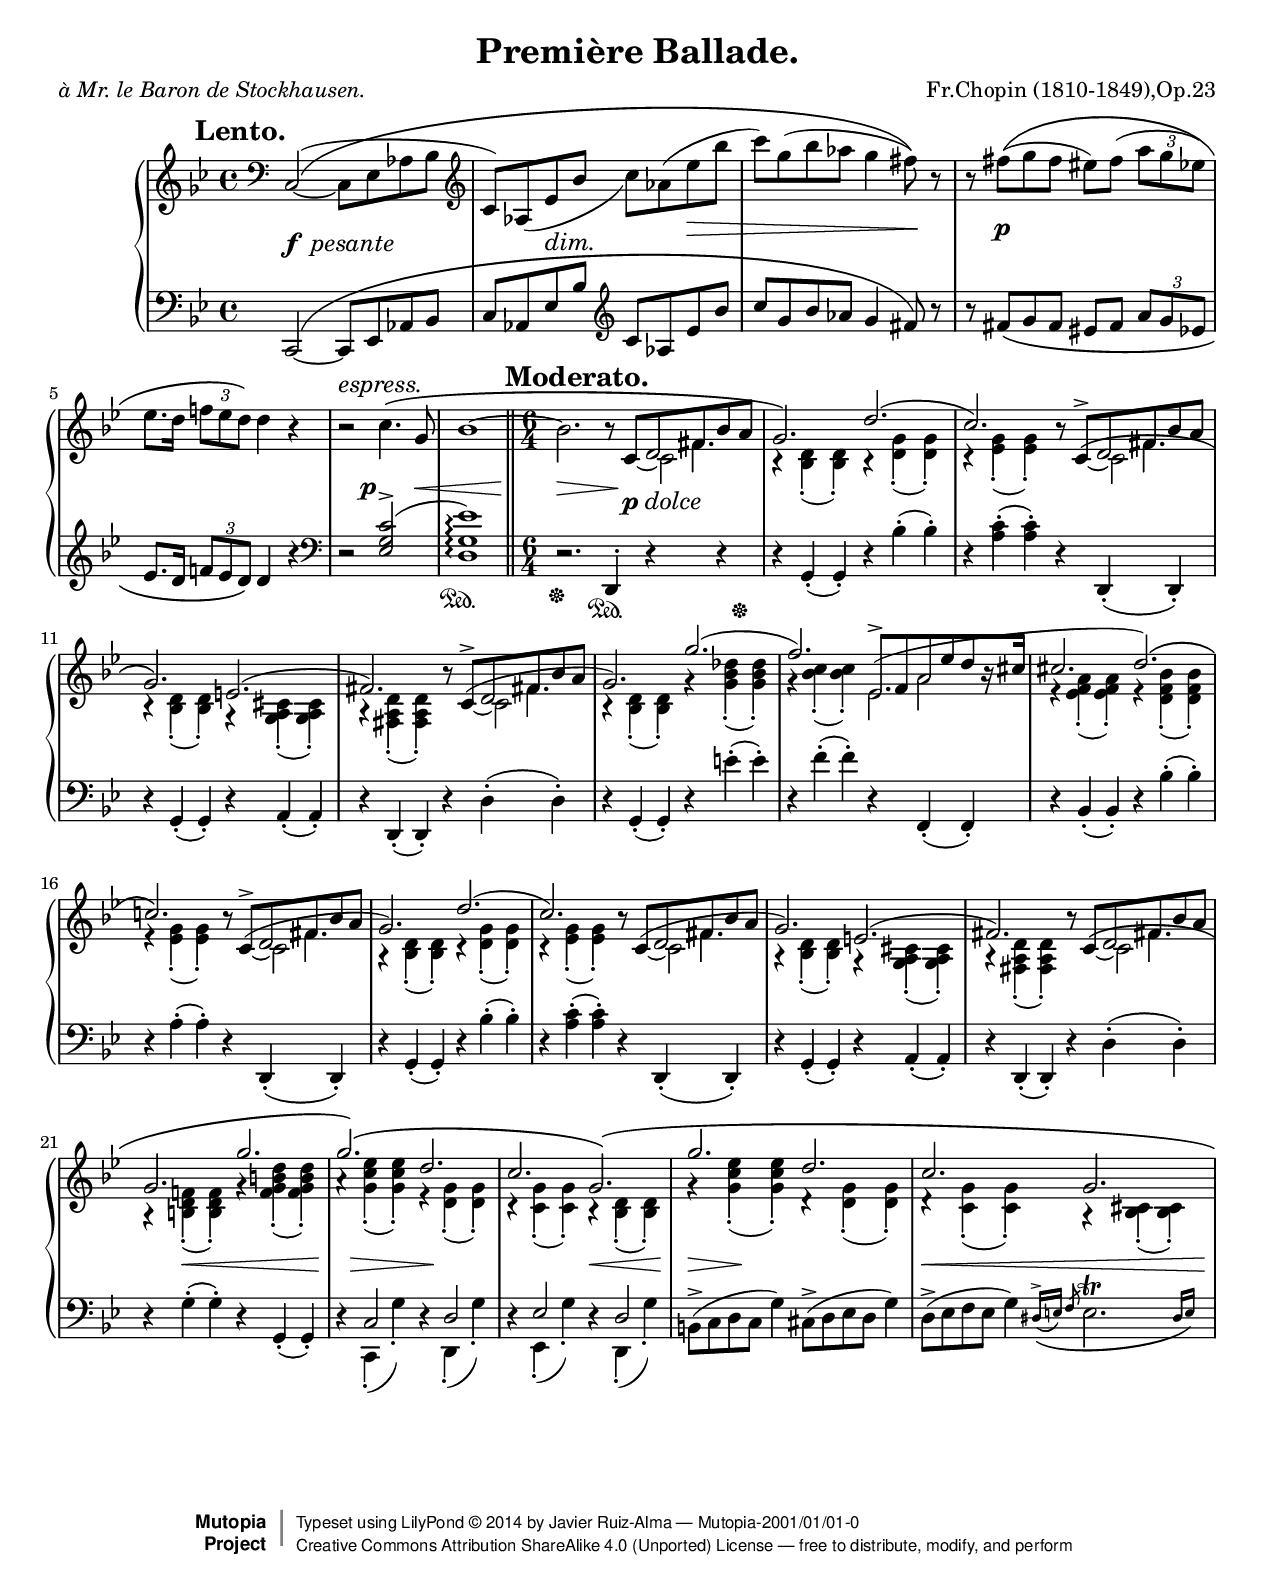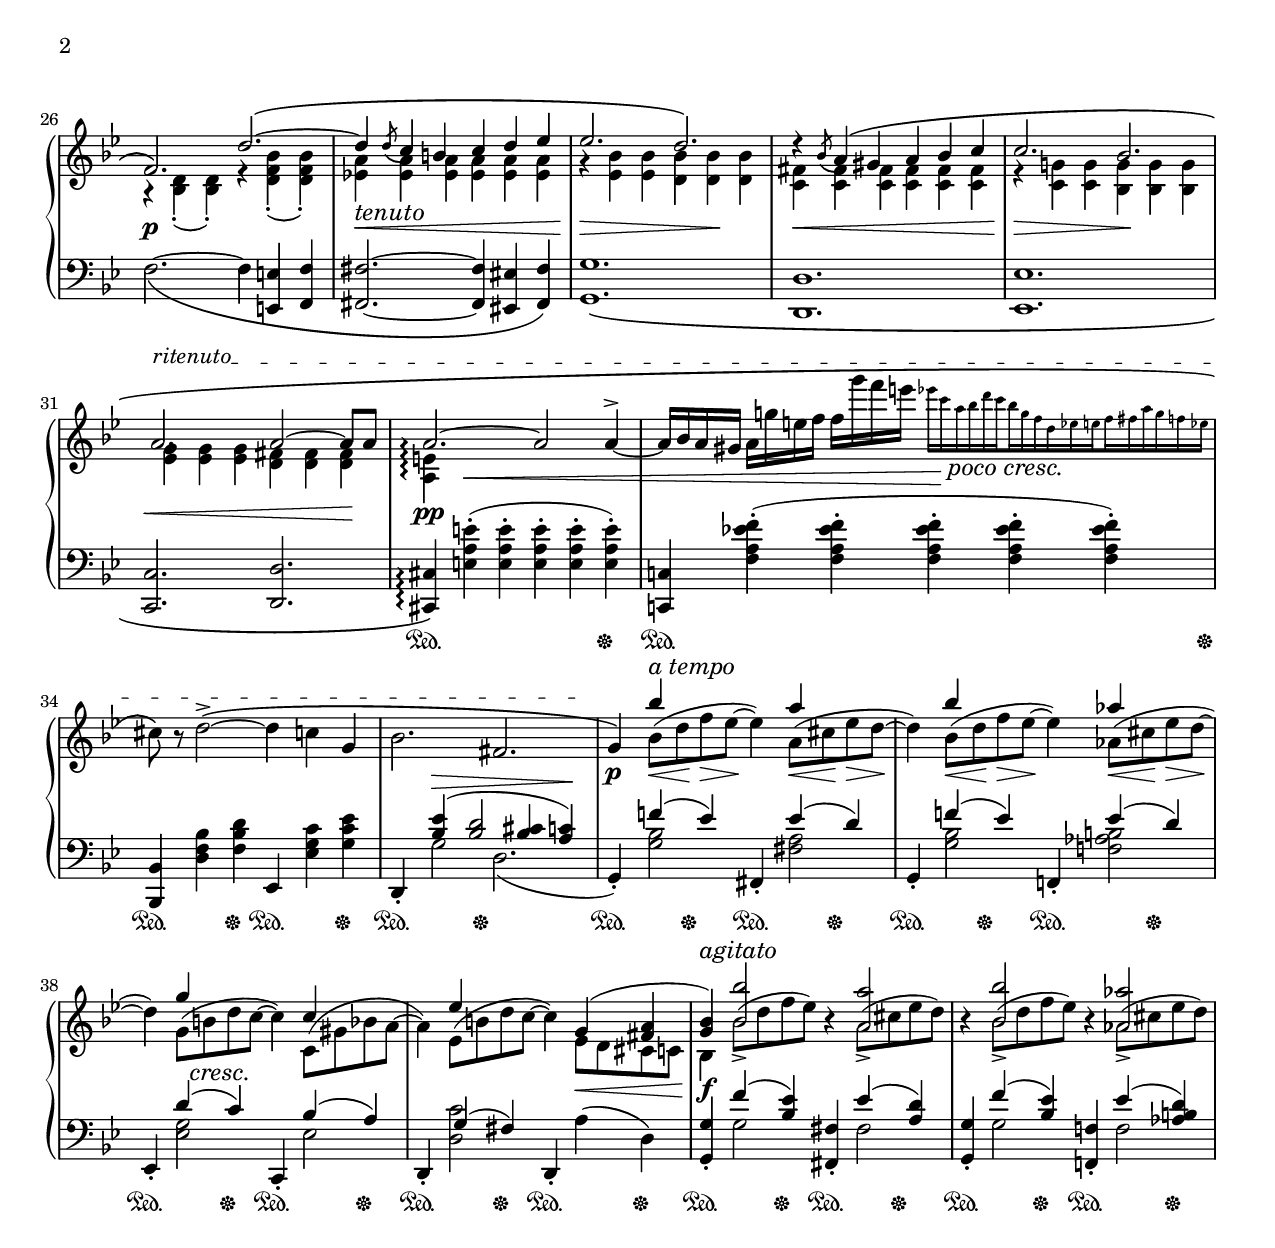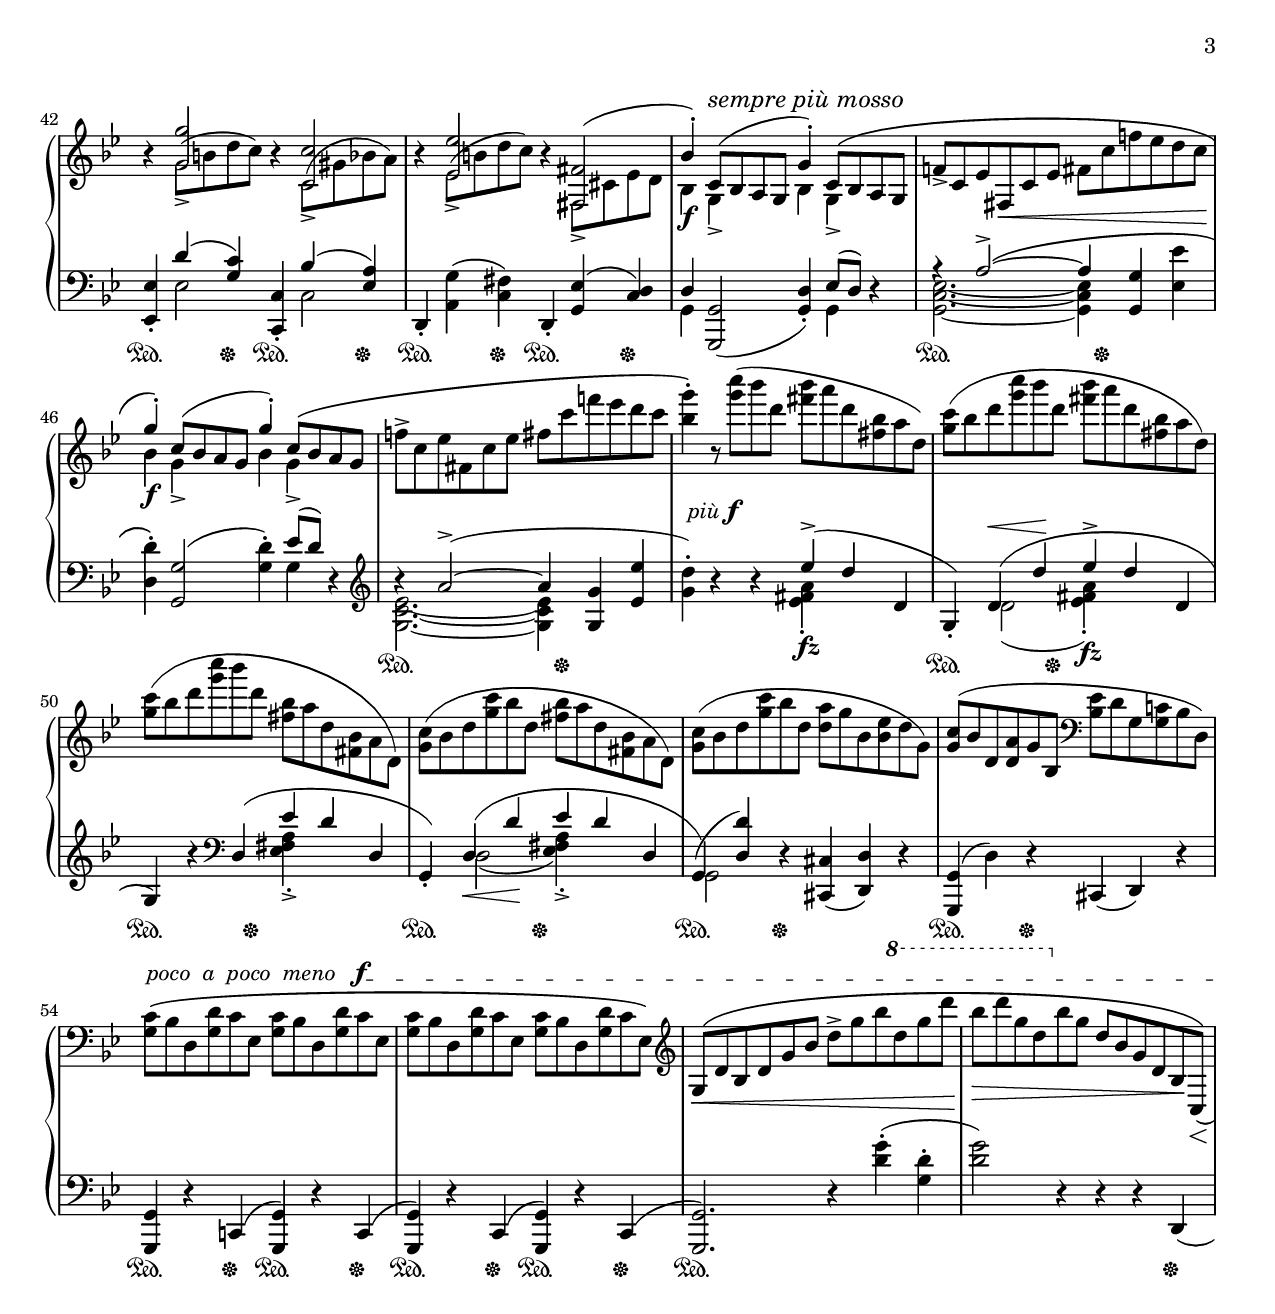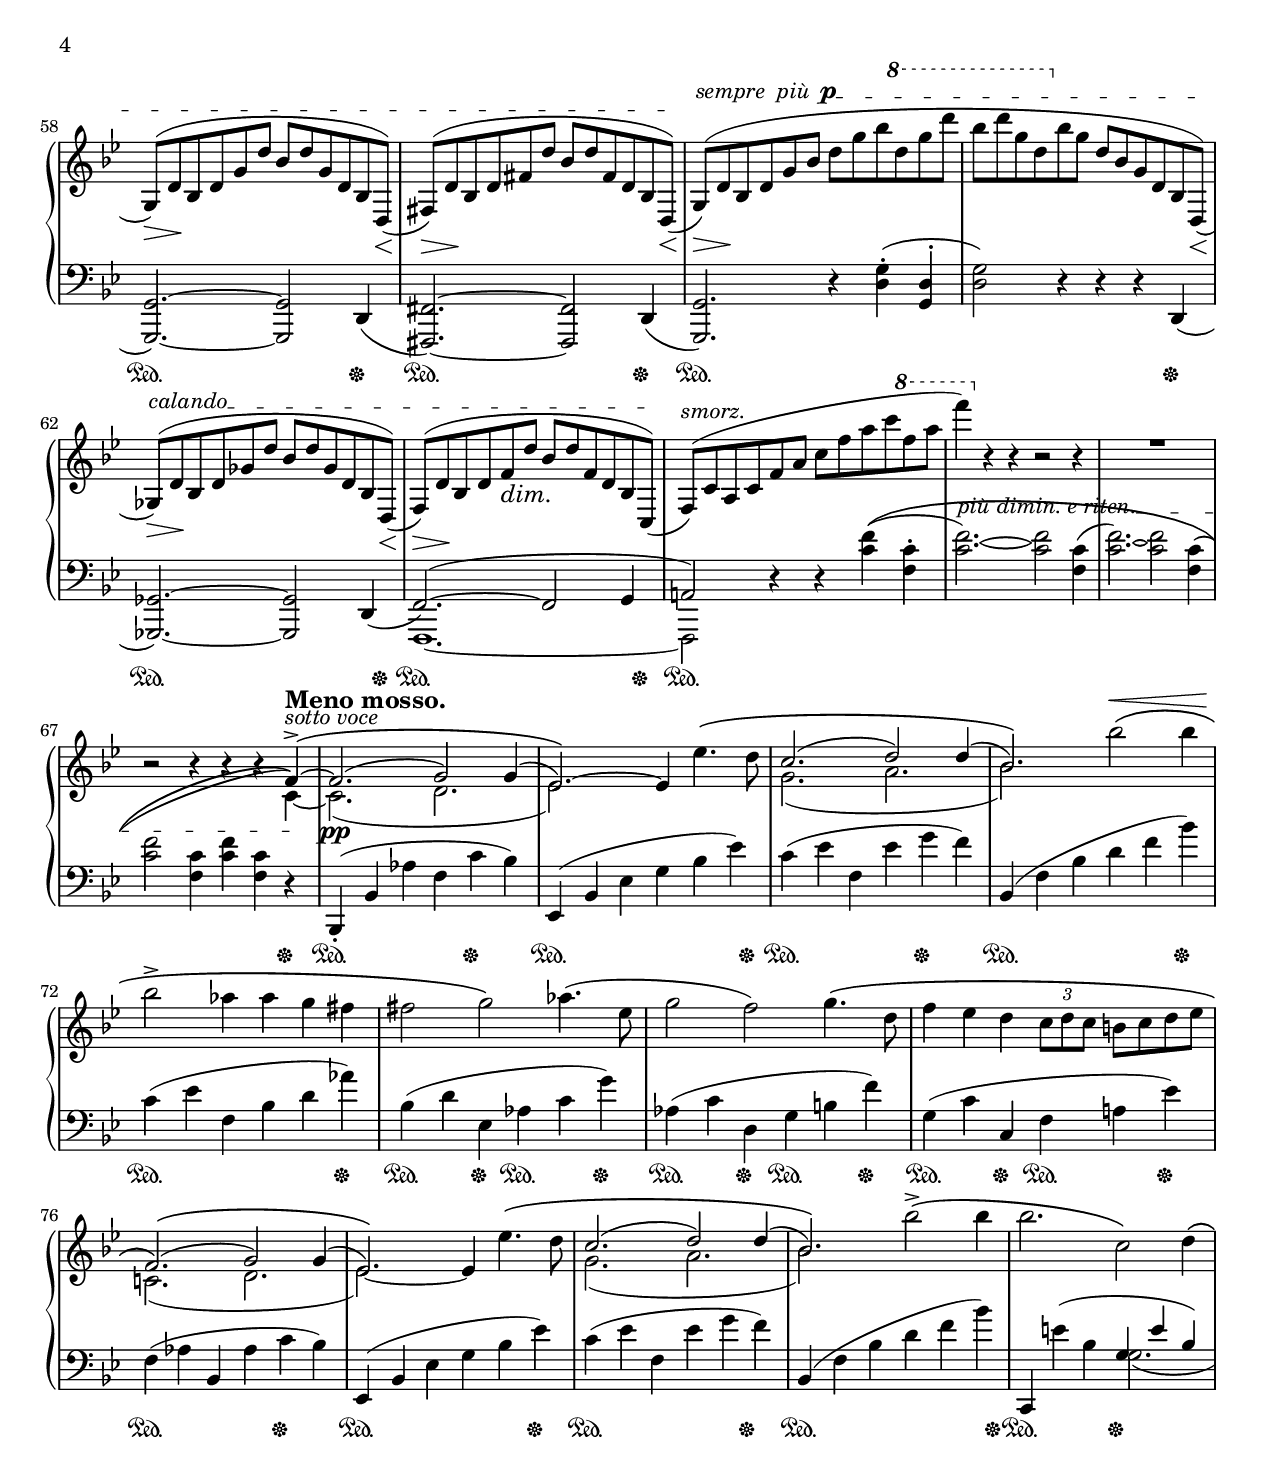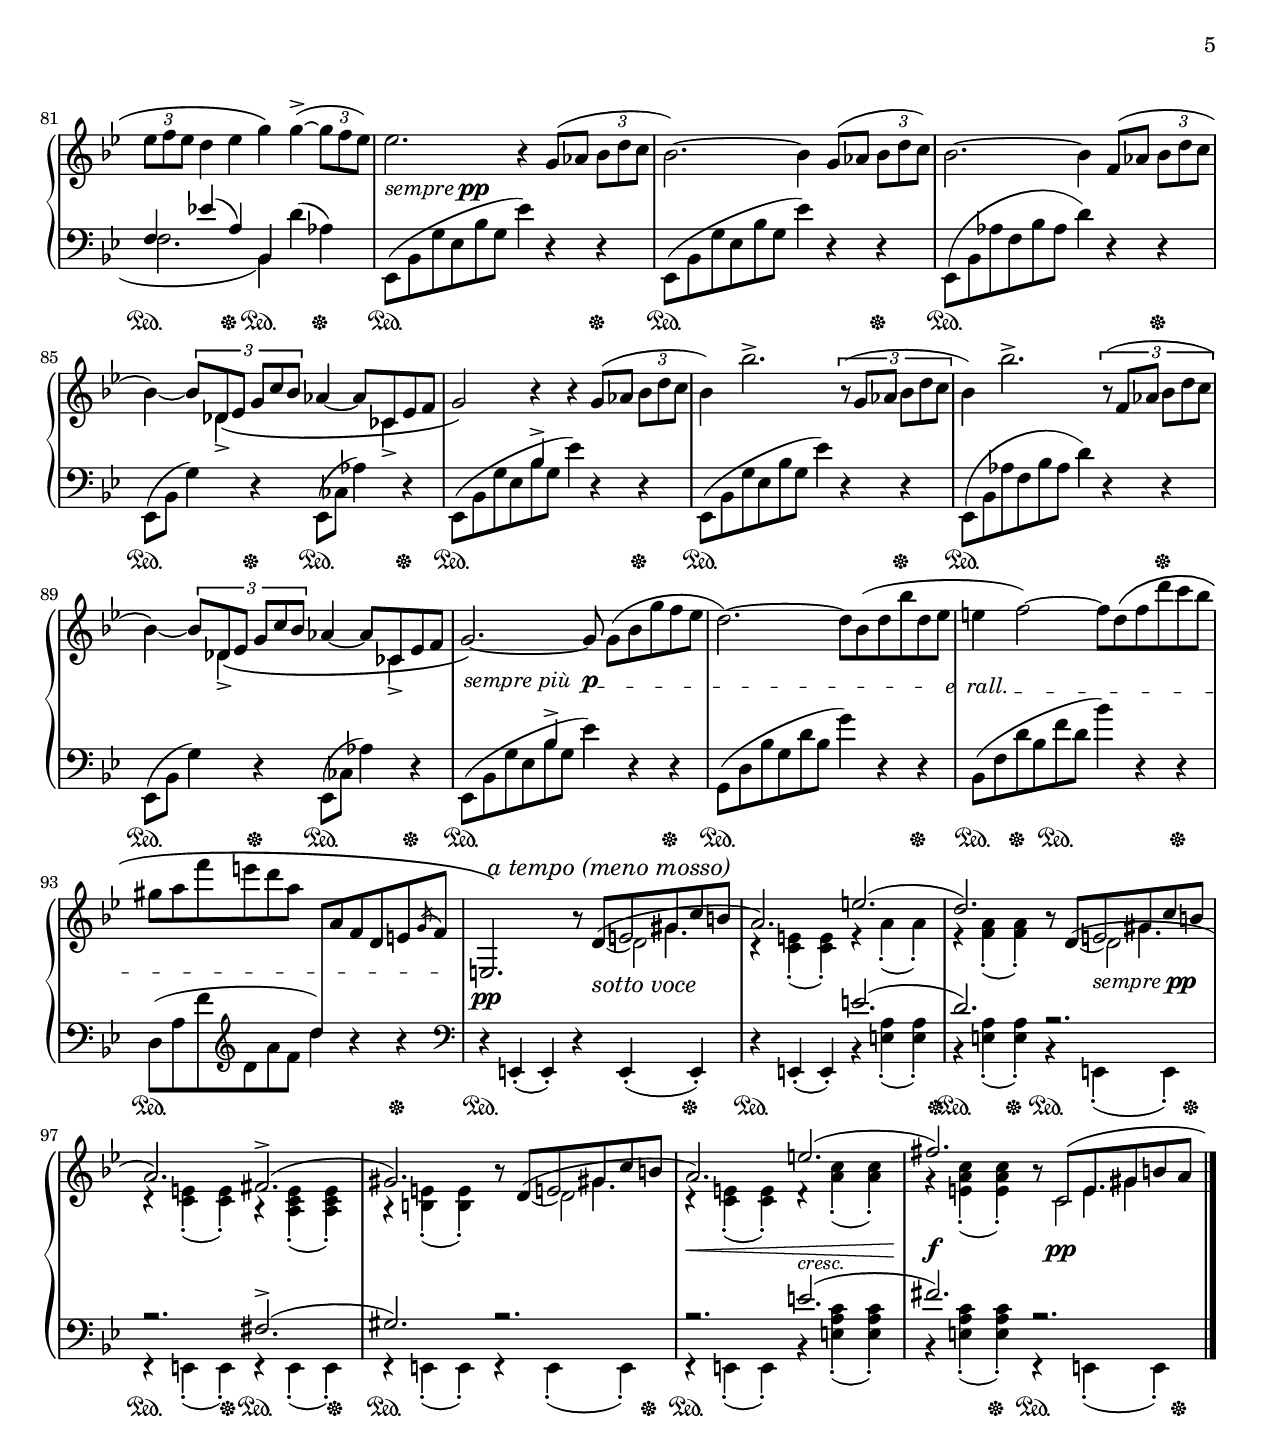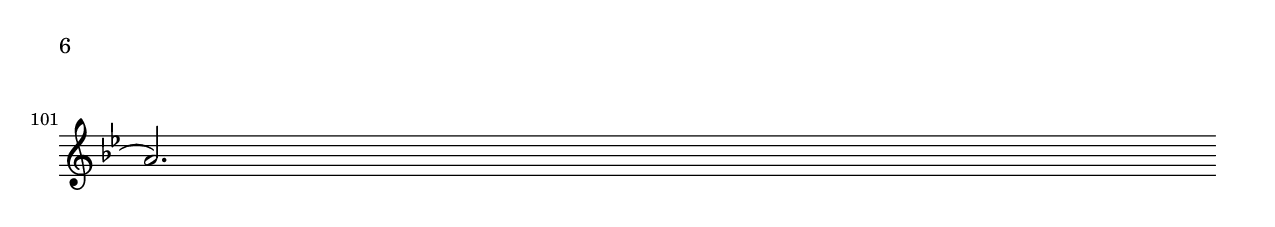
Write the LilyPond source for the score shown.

%%--------------------------------------------------------------------
% The Mutopia Project
% LilyPond template for keyboard solo piece
%%--------------------------------------------------------------------

\version "2.18.2"

#(set-default-paper-size "letter")
#(set-global-staff-size 19)

\paper {
    top-margin = 8\mm                              %-minimum top-margin: 8mm
    top-markup-spacing.basic-distance = #5         %-dist. from bottom of top margin to the first markup/title
    markup-system-spacing.basic-distance = #6      %-dist. from header/title to first system
    top-system-spacing.basic-distance = #12        %-dist. from top margin to system in pages with no titles
    last-bottom-spacing.basic-distance = #11       %-pads music from copyright block
    ragged-bottom = ##t
    ragged-last-bottom = ##t
}

\header {
    title = "Première Ballade."
    composer = \markup "Fr.Chopin (1810-1849),Op.23"
    poet = \markup \italic "à Mr. le Baron de Stockhausen."
    date = "1836"
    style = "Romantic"
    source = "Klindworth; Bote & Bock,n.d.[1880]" % "Mikuli; Schirmer, 1894"

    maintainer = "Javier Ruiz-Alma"
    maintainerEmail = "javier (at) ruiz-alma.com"
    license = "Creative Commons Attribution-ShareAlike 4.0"

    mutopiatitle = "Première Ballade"
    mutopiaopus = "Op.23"
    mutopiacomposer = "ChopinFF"
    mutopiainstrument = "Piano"

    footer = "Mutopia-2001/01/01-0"
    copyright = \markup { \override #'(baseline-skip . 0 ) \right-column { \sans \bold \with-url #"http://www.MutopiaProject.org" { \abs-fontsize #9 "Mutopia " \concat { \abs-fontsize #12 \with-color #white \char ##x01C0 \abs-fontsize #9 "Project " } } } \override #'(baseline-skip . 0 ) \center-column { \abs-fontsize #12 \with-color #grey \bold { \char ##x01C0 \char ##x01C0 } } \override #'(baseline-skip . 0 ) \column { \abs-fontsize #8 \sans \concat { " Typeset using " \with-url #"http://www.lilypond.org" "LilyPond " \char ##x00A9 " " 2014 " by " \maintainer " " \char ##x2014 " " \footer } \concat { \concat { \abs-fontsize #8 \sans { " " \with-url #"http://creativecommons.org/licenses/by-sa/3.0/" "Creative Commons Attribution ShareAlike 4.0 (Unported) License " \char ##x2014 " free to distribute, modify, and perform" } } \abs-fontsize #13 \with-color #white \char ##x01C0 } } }
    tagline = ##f
}

%--------Definitions
\version "2.18.2"

%--------Definitions for Chopin Ballade 1
staffUp = \change Staff = "upper"
staffDown = \change Staff = "lower"
mBreak = { \break }
mNoBreak = { \noBreak }



global = {
  \key g \minor
}


hideF = \tweak #'stencil ##f \f
hideP = \tweak #'stencil ##f \p
hideMF = \tweak #'stencil ##f \mf
hidePP = \tweak #'stencil ##f \pp

tempoLargo = \tempo 4 = 55
tempoMod = \tempo 4 = 75
tempoAgitato = \tempo 4 = 80
hideTempo = \set Score.tempoHideNote = ##t

lentoLegend = \markup \huge \right-align \bold \raise #1.5 "Lento."
moderatoLegend = \markup \center-align \huge \bold "     Moderato."
fPesante = \markup \concat { \dynamic "f" \italic \larger "  pesante" }
pDolce = \markup \concat { \dynamic "p" \italic \larger " dolce" }
dimTxt = \markup \italic \larger "dim."
espressTxt = \markup \italic \larger "espress."
tenutoTxt = \markup \italic \larger "tenuto"
pocoCresc = \markup \italic \larger "poco cresc."
aTempo = \markup \italic \larger "a tempo"
agitato = \markup \italic \larger "agitato"
crescTxt = \markup \italic \larger "cresc."
crescTiny = \markup \italic \small "cresc."
smorzTxt = \markup \italic "smorz."
sPiuMosso = \markup \italic \larger "sempre più mosso"
piuF = \markup \concat { \italic " più " \dynamic "f"}
menoMosso = \markup \override #'(baseline-skip . 1.7) \column { \larger \bold "Meno mosso." \italic "sotto voce"  }
semprePP = \markup { \italic "sempre" \dynamic "pp" }
aTempoMenoMosso = \markup { \center-align \italic \larger "a tempo (meno mosso)   " }
sottoVoce = \markup \italic \larger "sotto voce"

ritenSpanner = {
  \override TextSpanner #'(bound-details left text) = \markup { \italic "ritenuto" }
  \override TextSpanner #'(bound-details left-broken text) = ##f
  \once \override TextSpanner #'bound-details #'right #'padding = #4.0
  \once \override TextSpanner #'bound-details #'right-broken #'padding = #0.5
}
menoFSpanner = {
  \override TextSpanner #'(bound-details left text) = \markup { \italic "poco  a  poco  meno  " \dynamic "f" }
  \override TextSpanner #'(bound-details left-broken text) = ##f
}
piuPianoSpanner = {
  \override TextSpanner #'(bound-details left text) = \markup { \italic "sempre  più " \dynamic "p" }
  \override TextSpanner #'(bound-details left-broken text) = ##f
}
calandoSpanner = {
  \override TextSpanner #'(bound-details left text) = \markup { \italic "calando" }
  \override TextSpanner #'(bound-details left-broken text) = ##f
}
piuDimSpanner = {
  \override TextSpanner #'(bound-details left text) = \markup { \italic "più dimin. e riten." }
  \override TextSpanner #'(bound-details left-broken text) = ##f
}
semprePiuPSpanner = {
  \override TextSpanner #'(bound-details left text) = \markup { \italic "sempre più " \dynamic "p" }
  \override TextSpanner #'(bound-details left-broken text) = ##f
}
eRallSpanner = {
  \override TextSpanner #'(bound-details left text) = \markup { \italic " e  rall. " }
  \override TextSpanner #'(bound-details left-broken text) = ##f
}

setRestDirDown = \override Rest #'direction = #down
setRestDirUp = \override Rest #'direction = #up
doubleSlursOn = \set doubleSlurs = ##t
doubleSlursOff = \set doubleSlurs = ##f
connectArpeggio = \set Staff.connectArpeggios = ##t

cadenzaSizeOn = {
  \override NoteHead.font-size = #-4
  \override Accidental.font-size = #-4
  \override AccidentalCautionary.font-size = #-4
  \override Beam.beam-thickness = #0.28
  \once \override Beam.length-fraction = #0.65
}
cadenzaSizeOff = {
  \revert NoteHead.font-size
  \revert Accidental.font-size
  \revert AccidentalCautionary.font-size
  \revert Beam.beam-thickness
}

subdivideBeamOn = {
  \set subdivideBeams = ##t
  \set baseMoment = #(ly:make-moment 1/4)
}
subdivideBeamOff = \set subdivideBeams = ##f
restDownOne = \once \override MultiMeasureRest.staff-position = #2

alignBeamOne = \once \override Beam.positions = #'(-1.2 . -1.2)

moveNoteOne = \once \override NoteColumn #'force-hshift = #1.0
moveNoteTwo = \once \override NoteColumn #'force-hshift = #1.5
slashFlag = \once \override Flag.stroke-style = #"grace"

halfNotehead = {
  \once \override NoteHead.stencil = #ly:text-interface::print
  \once \override NoteHead.text = \markup \musicglyph #"noteheads.s2"
}

ignoreClashOnce = \once \override NoteColumn.ignore-collision = ##t

%---------Pavel's snippet from LSR to change clef at beginning of staff
% Append markup in the text property to the grob
#(define (append-markup grob old-stencil)
  (ly:stencil-combine-at-edge
    old-stencil X RIGHT (ly:text-interface::print grob)))

trebleToBass = {
  \clef bass
  % Fake staff clef appearance
  \once \override Staff.Clef.glyph-name = #"clefs.G"
  \once \override Staff.Clef.Y-offset = #-1
  % Append change clef to the time signature
  \once \override Staff.TimeSignature.text = \markup {
    \hspace #1.2
    \raise #1
    \musicglyph #"clefs.F_change"
  }
  \once \override Staff.TimeSignature.stencil = #(lambda (grob)
    (append-markup grob (ly:time-signature::print grob)))
}

%{
ten = \tenuto

hidePP = \tweak #'stencil ##f \pp


piuPP = \markup { \right-align \concat { \italic \bold "più " \dynamic pp } }
piuP = \markup { \left-align \concat { \italic \bold "più " \dynamic p } }

breatheFermata = {
  \once \override BreathingSign.text = \markup {
  \combine
  \musicglyph #"scripts.rcomma"
  \raise #1
  \musicglyph #"scripts.ufermata"
  }
  \breathe
}
shiftNoteRight = \override NoteColumn.force-hshift = #1.3
shiftNoteRightTwo = \override NoteColumn.force-hshift = #0.5
shiftNoteLeft = \override NoteColumn.force-hshift = #-1.0
shiftNoteNone = \revert NoteColumn.force-hshift
pushDynLeft = \once \override DynamicText.extra-offset = #'( -0.5 . 0 )
moveDynOne = \once \override DynamicText.extra-offset = #'( -2.0 . -2.8 )
moveDynTwo = \once \override Hairpin.extra-offset = #'( 1.6 . -1.5 )
moveDynTre = \once \override Hairpin.extra-offset = #'( 0 . -1 )
moveDynQtr = \once \override Hairpin.extra-offset = #'( 0 . 0.8 )
moveDynCin = \once \override DynamicText.extra-offset = #'( 0 . 0.8 )
moveDynSix = \once \override TextScript.extra-offset = #'( -0.5 . 3 )
moveDynSep = \once \override DynamicText.extra-offset = #'( -2.5 . 2.5 )
moveDynOct = \once \override DynamicText.extra-offset = #'( -3.2 . 3.5 )
moveDynNov = \once \override DynamicText.extra-offset = #'( 0.6 . 1.4 )
moveDynTen = \once \override DynamicText.extra-offset = #'( 0 . -2.4 )
moveDynEle = \once \override DynamicText.extra-offset = #'( -1.5 . -2.5 )
moveDynTwe = \once \override Hairpin.rotation = #'(9 0.5 0)
moveDynThi = \once \override TextScript.extra-offset = #'( -0.7 . -4 )
moveDynFou = \once \override DynamicText.extra-offset = #'( -2.5 . -3.8 )
moveDynFif = \once \override DynamicText.extra-offset = #'( -4.8 . -4.7 )
moveDynSixt = \once \override Hairpin.extra-offset = #'( -3 . 0 )
moveDynSevt = \once \override Hairpin.extra-offset = #'( 0 . -0.6 )
moveDynEigt = \once \override DynamicText.extra-offset = #'( 0 . -0.6 )
openHairpin = \once \override Hairpin.height = #1
lengthenHairpin = \once \override Hairpin.minimum-length = #8
brokenHairpin = {
  \override Hairpin.to-barline = ##f
  \override Hairpin.after-line-breaking = ##t
}
spacerOne = { \hideNotes \shiftOff a,,8 \unHideNotes }
timeSigParenth = \once \override Staff.TimeSignature.stencil = #(lambda (grob) (parenthesize-stencil 
      (ly:time-signature::print grob) 0.1 0.4 0.4 0.1 ))
timeSigShowBeg = {
  \once \override Staff.TimeSignature #'break-visibility = #begin-of-line-visible
  \set Staff.explicitKeySignatureVisibility = #begin-of-line-visible 
}

shapeSlurOne = \shape #'((0 . 0) (0 . 0) (0 . 0) (-0.5 . 0)) Slur
shapeSlurTwo = \shape #'((-1.0 . 1.3) (0 . 1.0) (0 . 0.1) (-0.9 . 0.2)) Slur
shapeSlurTre = \shape #'((1.0 . -0.8) (2 . -6.0) (-1 . 0.8) (0 . 1.2)) PhrasingSlur
shapeSlurQtr = \shape #'((0.6 . 2) (2 . -1.5) (0 . 0) (0 . 0)) Slur
shapeSlurCin = \shape #'((-0.5 . 0) (3 . 2) (-2 . 2) (-0.5 . -1.6)) PhrasingSlur
shapeSlurSix = \shape #'(
               ((0.4 . -1.6) (3 . 0.4) (0 . 0) (0 . 0))
               ((0 . -0.4) (0 . -0.2) (0 . -0.4) (-0.5 . -1.2))
               ) PhrasingSlur
shapeSlurSep = \shape #'((0.5 . 2) (1 . 0.5) (0 . 0) (0 . 0)) Slur
shapeSlurOct = \shape #'((0 . 0) (1 . -0.8) (-1 . -1) (-0.5 . -1)) Slur
shapeSlurNov = \shape #'((0.4 . 2) (1 . 2.2) (0 . 2.2) (-0.7 . 2.7)) Slur
shapeSlurEle = \shape #'((0.5 . 1) (0 . 0.3) (0 . 0.3) (-0.5 . 1)) Slur
shapeSlurTwe = \shape #'((0 . 0) (0 . 0) (0 . 0) (2 . 0)) Slur
shapeSlurThi = \shape #'((0 . 0) (0 . 0) (-0.5 . 0.6) (0 . -0.8)) PhrasingSlur
shapeSlurFou = \shape #'((0.5 . -1.8) (1 . -0.5) (-1 . -0.4) (-0.5 . -1.8)) PhrasingSlur
shapeSlurFif = \shape #'(
               ((0.7 . -0.9) (3 . 1.2) (-1 . 1.2) (-0.5 . 0))
               ((0 . 0) (2 . 1.3) (-1 . 1.3) (-0.5 . 0.5))
               ) PhrasingSlur
shapeSlurSixt = \shape #'((0.8 . -1.8) (4 . 2) (-7 . 2) (-0.5 . -2.5)) PhrasingSlur
shapeSlurSevt = \shape #'((0 . -0.5) (2 . 2) (-3 . 0.5) (-0.5 . 0)) PhrasingSlur
shapeSlurEigt = \shape #'((0.5 . 2.8) (0 . 2) (0 . 1.3) (0 . 1)) Slur
shapeSlurNint = \shape #'((1.0 . 2.1) (1 . 1.3) (-1 . 0.3) (-1.5 . 0.8)) PhrasingSlur
shapeSlurTwen = \shape #'((1.0 . 1.1) (1.5 . 0.4) (-1 . 0.0) (-0.5 . 0.3)) PhrasingSlur
shapeSlurTwUn = \shape #'((0 . 0.4) (0 . 0.3) (0 . 0) (-0.5 . 0)) Slur

alignBeamOne = \once \override Beam.damping = #4
alignBeamTwo = \once \override Beam.positions = #'(0.3 . 0.7)
alignBeamTre = \once \override Beam.positions = #'(1.0 . 2.0)
alignBeamQtr = \once \override Beam.positions = #'(-5.5 . -6.6)
alignBeamCin = \override Beam.positions = #'(2.2 . 2.6)
alignBeamSix = \once \override Beam.positions = #'(5.7 . 8)
alignBeamRev = \revert Beam.positions

moveNoteOne = \once \override NoteColumn #'force-hshift = #-1.9
moveNoteTwo = \once \override NoteColumn #'force-hshift = #1
moveNoteTre = \once \override NoteColumn #'force-hshift = #-0.7

moveScriptOne = \once \override TextScript.extra-offset = #'( -2.5 . -2.8 )

preBrokenBeam = {
  \override Beam.layer = #0
  \override Stem.layer = #3
  \override Accidental.layer = #3
  \override NoteHead.layer = #15
  \override StaffSymbol.layer = #3
  \override TextScript.layer = #1
}
preBrokenBeamOne = { 
  \once \override TextScript.staff-padding = #0
  \once \override TextScript.vertical-skylines = #'()
  \once \override TextScript.extra-offset = #'( -1 . 3.3 )
}
preBrokenBeamTwo = { 
  \once \override TextScript.staff-padding = #0
  \once \override TextScript.vertical-skylines = #'()
  \once \override TextScript.extra-offset = #'( -1 . 4.2 )
}
preBrokenBeamTre = { 
  \once \override TextScript.staff-padding = #0
  \once \override TextScript.vertical-skylines = #'()
  \once \override TextScript.extra-offset = #'( -0.9 . 4.8 )
}
postBrokenBeam = {
  \revert Beam.layer
  \revert Stem.layer
  \revert NoteHead.layer
  \revert StaffSymbol.layer
  \revert TextScript.layer
}
breakBeamOne = \markup {
                   \with-dimensions #'(2 . 7) #'(0 . 0)
                   \with-color #white
                   \filled-box #'(5.0 . 9.0) #'(1.0 . 1.8) #0
}
breakBeamTwo = \markup {
                   \with-dimensions #'(2 . 7) #'(0 . 0)
                   \with-color #white
                   \filled-box #'(5.2 . 8.4) #'(1.0 . 1.8) #0
}
breakBeamTre = \markup {
                   \with-dimensions #'(2 . 7) #'(0 . 0)
                   \with-color #white
                   \filled-box #'(5.2 . 8.4) #'(1.05 . 1.9) #0
}
breakBeamQtr = \markup {
                   \with-dimensions #'(2 . 7) #'(0 . 0)
                   \with-color #white
                   \filled-box #'(5.3 . 8.6) #'(0.5 . 1.2) #0
}
breakBeamCin = \markup {
                   \with-dimensions #'(2 . 7) #'(0 . 0)
                   \with-color #white
                   \filled-box #'(5.0 . 8.3) #'(0.5 . 1.2) #0
}
breakBeamSix = \markup {
                   \with-dimensions #'(2 . 7) #'(0 . 0)
                   \with-color #white
                   \filled-box #'(5.2 . 8.2) #'(0.5 . 1.2) #0
}
breakBeamSep = \markup {
                   \with-dimensions #'(2 . 7) #'(0 . 0)
                   \with-color #white
                   \filled-box #'(5.2 . 8.5) #'(0.5 . 1.2) #0
}
legendOne = \markup { \center-align \smaller "doux et soutenu" }
legendTwo = \markup { \center-align \italic \smaller "doux mais en dehors" }


%}


%------------Music

cadenzaOne = { 
  \stemDown \cadenzaSizeOn \alignBeamOne \subdivideBeamOn
  \scaleDurations 2/3 {
    ees16[ c a bes d c bes g f d ees e f fis a g f! ees]
  } \cadenzaSizeOff \subdivideBeamOff
}

upperOne =  \relative c {
  \setRestDirUp
  \time 4/4 \tempoLargo \hideTempo
  \trebleToBass
  \stemNeutral
  c2-\hideF(\(_~^\lentoLegend c8 ees aes bes              | % 1
  \clef treble
  c8) aes_( ees' bes'  c) aes( ees' bes'                  | % 2
  c8) g( bes aes  g4 fis8)\) b,8\rest                     | % 3
  b8\rest fis'(^\(-\hideP g fis  eis) fis( \times 2/3 { a g ees) } | % 4
  ees8. d16 \times 2/3 { f!8 ees d\) } d4 b\rest          | % 5
  \stemNeutral b2\rest^\espressTxt c4.\( g8               | % 6
  bes1~                                                   | % 7
   \time 6/4 \tempoMod
  bes2.^\moderatoLegend b8\rest \stemDown \hideNotes c,8_~
     \unHideNotes \shiftOnn \moveNoteOne c2-\hideMF       | % 8
  \stemUp g'2.\) d'(                                      | % 9
  c2.) b8\rest \stemDown \hideNotes c,8\(_~ \unHideNotes 
     \moveNoteOne c2                                      | %10
  \stemUp g'2.\) e(                                       | %11
  fis2.) b8\rest \stemDown \hideNotes c,8_~^( \unHideNotes 
     \moveNoteOne c2                                      | %12
  \stemUp g'2.) g'(                                       | %13
  f2.) \stemDown ees,(                                    | %14
  \stemUp cis'2. d)\(                                     | %15
  c!2.\) b8\rest \stemDown \hideNotes c,8_~^( \unHideNotes
     \moveNoteOne c2                                      | %16
  \stemUp g'2.) d'(                                       | %17
  c2.) b8\rest \stemDown \hideNotes c,8_~^( \unHideNotes
     \moveNoteOne c2                                      | %18
  \stemUp g'2.) e(                                        | %19
  fis2.) b8\rest \stemDown \hideNotes c,8_~^\( \unHideNotes
     \moveNoteOne c2                                      | %20
  \stemUp g'2. g'                                         | %21
  g2.\)\( d                                               | %22
  c2. g\)\(                                               | %23
  g'2. d                                                  | %24
  c2. g                                                   | %25
  f2.\) d'~\(                                             | %26
  d4 \slurDown \acciaccatura  { d8 } c4 \slurNeutral b c d ees                   | %27
  ees2. d\)                                               | %28
  d4\rest \acciaccatura { bes8 } a4\( gis a bes c         | %29
  c2. bes                                                 | %30
  %--------------------------------------------ISSUE HERE: OBSCURED DOT!
  \ritenSpanner a2.\startTextSpan a2~ a8 a                                   | %31
  a2.\arpeggio ~ a2 a4->_~                                | %32
  a16 bes a gis \stemDown a g'! e f  f g'f e \cadenzaOne  | %33
   \mBreak \stemNeutral
  cis8\) b8\rest d2->\(~ d4 c g                           | %34
  bes2. fis                                               | %35
  g4\)\stopTextSpan \stemUp bes'4^\aTempo s2 a4 s         | %36
  s4 bes4 s2 aes4 s                                       | %37
  s4 g s2 c,4 s                                           | %38
  s4 ees s2 g,4^( <a fis>                                 | %39
  <bes g>4)^\agitato <bes bes'>2 s4 <a a'>2               | %40
  s4 <bes bes'>2 s4 <aes aes'>2                           | %41
  s4 <g'g,>2 s4 <c,c,>2  \slurUp                          | %42
  s4 <ees ees,>2 s4 <fis,fis,>2 (                         | %43
  bes4-.) c,8(^\sPiuMosso bes a g  g'4-.) c,8\( bes a g   | %44
  f'!8_> c ees fis,\< c' ees fis_[ c' f! ees d c]         | %45
  g'4-.\)-\hideF c,8( bes a g  g'4-.) c,8\( bes a g       | %46
  \stemDown
  f'!8-> c ees fis, c' ees  fis c' f! ees d c             | %47
  <bes-\hideMF g'>4-.\) b,8\rest <g''c>( bes d, <fis bes> a d, <bes fis> a d,) | %48
  <g c>8( bes d <g c> bes d,<fis bes> a d,<bes fis> a d,) | %49
  <g c>8( bes d <g c> bes d,<fis, bes> a d,<bes fis>a d,) | %50
  <c'g>8( bes d <g c> bes d, <fis bes> a d,<bes fis> a d,)| %51
  <c'g>8( bes d <g c> bes d, <a'd,>g bes,<ees bes> d g,)  | %52
  \stemNeutral
  <c g>8( bes d, <a'd,> g bes, \clef bass <bes ees>d g, <g c!> bes d,)| %53
  \menoFSpanner
  <c'g>8\startTextSpan\( bes d, <d'g,> c ees, <c'g> bes d, <d'g,> c ees,| %54
  <c'g> bes d, <d'g,> c ees, <c'g> bes d, <d'g,> c ees,\) | %55
  \clef treble
  g8\(\< d'bes d g bes  d-> g bes \ottava #1 d g d'\!     | %56
  bes\> d g, d \ottava #0 bes g d bes g d bes\! c,\)_(\<  | %57
  g'8)\!\>( d'\! bes d g d'bes d g, d bes d,)_(\<         | %58
  fis8)\!\>( d'\! bes d fis d' bes d fis, d bes d,)_(\<\stopTextSpan | %59
  \piuPianoSpanner
  g8)\!(\>\startTextSpan d'\! bes d g bes d g bes \ottava #1 d g d' | %60
  bes8 d g, d \ottava #0 bes g d bes g d bes d,)_(\<\stopTextSpan | %61
  \calandoSpanner
  ges8)\!\>(\startTextSpan d'\!bes d ges d'bes d ges,d bes d,\<)_( | %62
  f8)\!\>( d'\! bes d f_\dimTxt d'bes d f,d bes c,)_(\stopTextSpan | %63
  f8)(^\smorzTxt c'a c f a c f a c \ottava #1 f a         | %64 
  f'4) \ottava #0 b,,,\rest b\rest b2\rest b4\rest        | %65
  \restDownOne R1*6/4                                     | %66
  b2\rest b4\rest b\rest b\rest f->-\menoMosso~\(         | %67
  f2.( g2) g4(                                            | %68
  ees2.)\)~ ees4 ees'4.\( d8                              | %69
  \stemUp c2.( d2) d4(                                    | %70
  bes2.)\) \stemNeutral bes'2\(^\< bes4                   | %71
  bes2->\! aes4 aes g fis                                 | %72
  fis2 g\) aes4.( ees8                                    | %73
  g2 f) g4.\( d8                                          | %74
  f4 ees d \times 2/3 { c8[ d c] } b c d ees              | %75
  f,2.\)(\( g2) g4(                                       | %76
  ees2.)\)_~ ees4 ees'4.\( d8                             | %77
  \stemUp c2.( d2) d4(                                    | %78
  bes2.)\) \stemNeutral bes'2->\( bes4                    | %79
  %-----------------------------------correction to source bar40: bes2->bes2.
  bes2. c,2\) d4\(                                        | %80
  \times 2/3 { ees8 f ees } d4 ees g\) g->(~ \times 2/3 { g8 f ees) } | %81
  ees2. b4\rest g8[( aes] \times 2/3 { bes d c}           | %82
  bes2.)~ bes4 g8([ aes] \times 2/3 { bes d c) }          | %83
  bes2.~ bes4 f8([ aes] \times 2/3 { bes d c }            | %84
  bes4)_~ \times 2/3 { bes8[ des,_\( ees] g[ c bes]} aes4_~ aes8 ces,ees f | %85
  g2\) b4\rest b\rest g8([ aes] \times 2/3 { bes d c }    | %86
  bes4) bes'2.-> \times 2/3 { b,8\rest( g[ aes] bes d c } | %87
  bes4) bes'2.-> \times 2/3 { b,8\rest( f[ aes] bes d c } | %88
  bes4)_~ \times 2/3 { bes8[ des,_\( ees] g[ c bes]} aes4_~ aes8 ces,ees f | %89
  g2.\)_~ g8\noBeam g( bes g'f ees                        | %90
  d2.)~ d8 bes( d bes' d,ees                              | %91
  e4 f2)~ f8 d\( f d'c bes                                | %92
  gis8 a f'e d a \staffDown d,^[ \staffUp a f d e \acciaccatura { g } f] | %93
  e,2.\)\pp b''8\rest \stemDown
     \hideNotes d,8_~^( \unHideNotes \moveNoteOne d2      | %94
  \stemUp a'2.) e'2.(                                     | %95
  d2.) s8 \stemDown
     \hideNotes d,8_~^( \unHideNotes \moveNoteOne d2      | %96
  \stemUp a'2.) fis->(                                    | %97
  gis2.) b8\rest \stemDown
     \hideNotes d,8_~^( \unHideNotes \moveNoteOne d2      | %98
  \stemUp a'2.) e'(                                       | %99
  fis2.) \stemDown s8 c,2 s8                              | %100
  \bar "|."
}

upperTwo =  \relative c' {
  \time 4/4
  \repeat unfold 7 { s1 | }                                     % 1-7
  \time 6/4
  \mergeDifferentlyHeadedOn
  s2. s8 \stemUp c8-\hideP d fis bes a \stemDown              | % 8
  b,4\rest <d bes>-.( <d bes>-.) b\rest <g'd>-.( <g d>-.)     | % 9
  c,4\rest <g' ees>-.( <g ees>-.) s8 \stemUp c,8^> d fis bes a \stemDown   | %10
  b,4\rest <d bes>-.( <d bes>-.) g,\rest <cis a g>-.( <cis a g>-.)  | %11
  a4\rest <d a fis>-.( <d a fis>-.) s8 \stemUp c^> d fis bes a \stemDown | %12
%------------ Schirmer, Breitkopf & Härtel, and Cortot: Bar13 5th and 6th beat:<des bes g>
  b,4\rest <d bes>-.( <d bes>-.) g\rest <des'bes g>-.( <des bes g>-.)  | %13
  g,4\rest <bes c>-.( <bes c>-.) \stemUp ees,8^>[ f a ees' d b16\rest cis]  | %14
  e,4\rest \stemDown <a f ees>-.( <a f ees>-.) e\rest <bes' f d>-.( <bes f d>-.)   | %15
  e,4\rest <g ees>-.( <g ees>-.) s8 c,^[^> d fis bes a]       | %16
  a,4\rest <d bes>-.( <d bes>-.) c\rest <g'd>-.(<g d>-.)      | %17
  c,4\rest <g'ees>-.(<g ees>-.) s8 c,^[ d fis bes a]          | %18
  a,4\rest <d bes>-.(<d bes>-.) g,\rest <cis a g>-.(<cis a g>-.)  | %19
  a4\rest <d a fis>-.( <d a fis>-.) s8 c^[ d fis bes a]       | %20
  a,4\rest <f'!d b>4-.( <f d b>-.) g\rest <d'b g f>-.( <d b g f>-.)  | %21
  a4\rest <ees'c g>-.( <ees c g>-.) e,\rest <g d>-.( <g d>-.) | %22
  c,4\rest <g'c,>-.( <g c,>-.) b,\rest <d bes>-.( <d bes>-.)  | %23
  g4\rest <ees'c g>-.( <ees c g>-.) d,\rest <g d>-.( <g d>-.) | %24
  d4\rest <g c,>-.( <g c,>-.) a,\rest <cis bes>-.( <cis bes>-.)  | %25
  a4\rest <d bes>-.( <d bes>-.) e\rest <bes'f d>-.( <bes f d>-.) | %26
  <a ees!>4_\tenutoTxt <a ees> <a ees> <a ees> <a ees> <a ees>| %27
  g\rest <bes ees,> <bes ees,> <bes d,> <bes d,> <bes d,>     | %28
  <fis c> <fis c> <fis c> <fis c> <fis c> <fis c>             | %29
  e\rest <g!c,> <g c,> <g bes,> <g bes,> <g bes,>             | %30
  \moveNoteTwo <g ees> <g ees> <g ees> <fis d> <fis d> <fis d>| %31
  <e a,>4\arpeggio s1\< s4                                    | %32
  s2. s16\! s8.-\pocoCresc s2                                 | %33
  s1.                                                         | %34
  s1. \tieUp \slurUp                                          | %35
  s4 bes'8\<( d\! f\> ees\!~ ees4) a,8\<( cis\! ees\> d\!~    | %36
  d4) bes8\<( d\! f\> ees\!~ ees4) aes,8\<( cis\! ees\> d\!~  | %37
  d4) g,8( b d c~ c4) c,8( gis' bes a~                        | %38
  a4) ees8( b' d c~c4)  ees,8\< d cis c                       | %39
  bes4_\f bes'8->( d f ees) b4\rest a8->( cis ees d)          | %40
  b4\rest bes8->( d f ees) b4\rest aes8->( cis ees d)         | %41
  b4\rest g8->( b d c) b4\rest c,8->( gis' bes a)             | %42
  b4\rest ees,8->( b' d c) b4\rest fis,8-> cis' ees d         | %43
  bes4-\hideF g-> s4 bes g-> s4                               | %44
  s1.                                                         | %45
  bes'4 g-> s bes g-> s                                       | %46
  \repeat unfold 3 { s1. | }                                  | %47-49
  \repeat unfold 17 { s1. | }                                 | %50-66
  s1 s4 \stemDown \ignoreClashOnce c,4_~                      | %67
  c2._( d                                                     | %68
  ees2.) s                                                    | %69
  g2._( a                                                     | %70
  bes2.) s                                                    | %71
  \repeat unfold 4 { s1. | } \slurDown                          %72-75
  c,!2.( d                                                    | %76
  ees2.) s                                                    | %77
  g2.( a                                                      | %78
  bes2.) s                                                    | %79
  \repeat unfold 5 { s1. | }                                    %80-84
  s4 \scaleDurations 2/3 { s8 des,4-> s4. } s4 s8 ces4-> s8   | %85
  \repeat unfold 3 { s1. | }                                    %86-88
  s4 \scaleDurations 2/3 { s8 des4-> s4. } s4 s8 ces4-> s8    | %89
  \repeat unfold 4 { s1. | }                                    %90-93
  s2. \stemUp s8 d8-\hidePP e^\aTempoMenoMosso gis c b        | %94
  c,4\rest \stemDown <e c>-.( <e c>-.) e\rest a-.( a-.)       | %95
  e\rest <a f>-.( <a f>-.) b8\rest \stemUp d,e gis c b \stemDown | %96
  c,4\rest <e c>_.( <e c>)_.) a,\rest <e'c a>_.( <e c a>_.)   | %97
  a,\rest <e'b>_.( <e b>_.) s8 \stemUp d e! gis! c b          | %98
  \stemDown c,4\rest <e c>_.( <e c>_.) d\rest <c'a>_.(<c a>_.)| %99
  g4\rest <c a e>_.(<c a e>_.) b8\rest \stemUp c,8^( e gis b a| %100
  a2.)
}

upperTre = \relative c' {
  \time 4/4 \mergeDifferentlyHeadedOn
  \mergeDifferentlyDottedOn \stemDown
  \repeat unfold 7 { s1 | } \time 6/4        % 1-7
  s1 \tweak Stem.transparent ##t d2-\hideP | % 8
  s1.                                      | % 9
  s1 \tweak Stem.transparent ##t d2        | %10
  s1.                                      | %11
  s1 \tweak Stem.transparent ##t d2        | %12
  s1.                                      | %13
  s1 a'2                                   | %14
  s1.                                      | %15
  s1 \tweak Stem.transparent ##t d,2       | %16
  s1.                                      | %17
  s1 \tweak Stem.transparent ##t d2        | %18
  s1.                                      | %19
  s1 \tweak Stem.transparent ##t d2        | %20
  \repeat unfold 73 { s1. | }                %21-93
  s1 \tweak Stem.transparent ##t e2        | %94
  s1.                                      | %95
  s1 \tweak Stem.transparent ##t e2        | %96
  s1.                                      | %97
  s1 \tweak Stem.transparent ##t e2        | %98
  s1.                                      | %99
  s1  e4. s8                               | %100
}
upperQtr = \relative c' {
  \time 4/4
  \repeat unfold 7 { s1 | }                  % 1-7
  \time 6/4 \mergeDifferentlyDottedOn \stemDown
  s1 s8 fis4.-\hideP                       | % 8
  s1.                                      | % 9
  s1 s8 fis4.                              | %10
  s1.                                      | %11
  s1 s8 fis!4.                             | %12
  \repeat unfold 3 { s1. | }                 %13-15
  s1 s8 fis4.                              | %16
  s1.                                      | %17
  s1 s8 fis4.                              | %18
  s1.                                      | %19
  s1 s8 fis!4.                             | %20
  \repeat unfold 73 { s1. | }                %21-93
  s1 s8 gis4.-\hidePP                      | %94
  s1.                                      | %95
  s1 s8 gis4.                              | %96
  s1.                                      | %97
  s1 s8 gis4.                              | %98
  s1.                                      | %99
  s1 s8 gis4 s8                            | %100
}

upperStaff =  <<
  { \upperOne } \\ 
  { \upperTwo } \\
  { \upperTre } \\
  { \upperQtr }
>>

lowerOne = \relative c, {
  \time 4/4
  \setRestDirDown
  c2-\hideF\(_~ c8 ees aes bes                  | % 1
  c8 aes ees' bes' \clef treble  c aes ees' bes'| % 2
  c8 g bes aes  g4 fis8\) b8\rest               | % 3
  b8\rest fis8_\(-\hideP g fis  eis fis \times 2/3 { a g ees }  | % 4
  ees8. d16 \times 2/3 { f!8 ees d\) } d4 \staffDown b'\rest | %5
  \clef bass
  d,,2\rest <c' g ees>2(^>                      | % 6
  <ees g,d>1\arpeggio)\sustainOn                | % 7
   \bar "||" \time 6/4 \stemNeutral
  d,2.\rest\sustainOff d,4-. d'\rest d\rest     | % 8
  d4\rest g,_._( g_.) d'\rest bes'-.( bes-.)    | % 9
  d,4\rest <c'a>-.( <c a>-.) d,\rest d,_._( d_.)| %10
  d'4\rest g,_._( g_.) d'\rest a_._( a_.)       | %11
  d4\rest d,_._( d_.) d'\rest d-.( d-.)         | %12
  d4\rest g,_._( g_.) d'\rest e'-.( e-.)        | %13
  d,4\rest f'-.( f-.) d,\rest f,_._( f_.)       | %14
  d'4\rest bes_._( bes_.) d\rest bes'-.( bes-.) | %15
  d,4\rest a'^.^( a^.) d,\rest d,_._( d_.)      | %16
  d'4\rest g,_._( g_.) d'\rest bes'-.( bes-.)   | %17
  d,4\rest <c'a>-.( <c a>-.) d,\rest d,_._( d_.)| %18
  d'4\rest g,_._( g_.) d'\rest a_._( a_.)       | %19
  d4\rest d,_._( d_.) d'\rest d-.( d-.)         | %20
  d4\rest g-.( g-.) d\rest g,_._( g_.)          | %21
  d'4\rest \stemUp c2 d4\rest d2                | %22
  d4\rest ees2 d4\rest d2  \stemDown            | %23
  b8->( c d c g'4)  cis,8->( d ees d g4)        | %24
  d8->( ees f ees g4) \stemUp \grace { dis16->_([_\( e]) \slashFlag f8 } \stemDown \afterGrace e2.\trill { \stemUp dis16[ e]\) } | %25
  \stemDown f2.~_\( f4 \stemUp <e e,> <f f,>    | %26
  <fis~ fis,_~>2. <fis fis,>4 <eis eis,> <fis fis,>\)  | %27
  <g g,>1._\(                                   | %28
  <d d,>1.                                      | %29
  <ees ees,>1.                                  | %30
  <c c,>2. <d d,>                               | %31
   <cis cis,>4\)\arpeggio \stemNeutral \doubleSlursOff <e' a, e>-.( <e a, e>-. <e a, e>-. <e a, e>-. <e a, e>-.) | %32
  <c,!c,!>4 <f'ees!a,f>-.( <f ees a,f>-. <f ees a,f>-. <f ees a,f>-. <f ees a,f>-.)      | %33
  <bes,,bes,>4 <bes'f d> <d bes f> ees,,<c''g ees><ees c g>  | %34
  d,,4_. g'2 d2._(                              | %35
  g,4_.) <bes'g>2 fis,4_. <a'fis>2              | %36
  g,4_. <bes'g>2 f,!4_. <b'aes f!>2             | %37
  ees,,4_. <ees'g>2 c,4_. ees'2                 | %38
  d,4_. <d'c'>2 d,4_. a''( d,)                  | %39
  <g g,>4_. g2 <fis fis,>4_. fis2               | %40
  <g g,>4_. g2 <f! f,!>4_. f2                   | %41
  <ees ees,>4_. ees2 <c c,>4_. \stemDown c2     | %42
  \stemNeutral
  d,4_. <g'a,>( <fis c>) d,_. <ees'g,>( <d c>)  | %43
  \stemDown
  g,4 \stemUp <g g,>2_( <d'g,>4_.) \stemDown g, d'\rest | %44
  <ees c g>2._~ <ees c g>4 \stemUp <g g,> \stemNeutral <ees'ees,>| %45
  s4 <g,g,>2( <g d'>4-.) g d\rest               | %46
   \clef treble
  b''4\rest a2->(~ a4 <g g,> <ees'ees,>         | %47
  \stemDown
  <d g,>4-.) b\rest b\rest <a fis ees>_._\fz s2 | %48
  s4 d,2_( <a'fis ees>4_.)_\fz s2               | %49
  s2. \clef bass <ees,fis a>4_._> s2            | %50
  s4 d2_( <ees fis a>4_._>) s2                  | %51
  g,2 d'4\rest \stemNeutral <cis cis,>_( <d d,>) d\rest | %52
  <g,g,>4( d') d\rest cis,_( d) d'\rest         | %53
  <g,g,>4 d'\rest c,!( <g'g,>) d'\rest c,(      | %54
  <g'g,>4) d'\rest c,( <g'g,>) d'\rest c,(      | %55
  <g'g,>2.) d'4\rest <d'g>-.( <d g,>-.          | %56
  <d g>2) d,4\rest d\rest d\rest d,_(           | %57
  <g~ g,_~>2.) <g g,>2 d4_(                     | %58
  <fis~ fis,_~>2.) <fis fis,>2 d4_(             | %59
  <g g,>2.) d'4\rest <d g>(-. <d g,>-.          | %60
  <d g>2) d4\rest d\rest d\rest d,_(            | %61
  <ges~ ges,_~>2.) <ges ges,>2 d4_(             | %62
  f2.)(~ f2 g4                                  | %63
  a!2) d4\rest d\rest <c'f>(\( <c f,>-.         | %64
  \piuDimSpanner
  <c~ f_~>2.)\startTextSpan <c f>2 <c f,>4(     | %65
  <c~ f_~>2.) <c f>2 <c f,>4(                   | %66
  <c f>2 <c f,>4 <c f> <c f,> \staffUp \hideNotes \stemDown
      f)\)\stopTextSpan \unHideNotes \staffDown | %67
  \stemNeutral bes,,,4(_. bes' aes'f c'bes)     | %68
  ees,,4( bes' ees g bes ees)                   | %69
  c( ees f, ees'g f)                            | %70
  bes,,( f' bes d f bes)                        | %71
  c,4( ees f, bes d aes')                       | %72
  bes,( d ees, aes c g')                        | %73
  aes,( c d,g b f')                             | %74
  g,( c c,f a! ees')                            | %75
  f,4( aes bes,aes'c bes)                       | %76
  ees,,4( bes'ees g bes ees)                    | %77
  c( ees f,ees'g f)                             | %78
  bes,,4( f'bes d f bes)                        | %79
  c,,,4 e''( bes \stemUp g e' bes)              | %80
  f4 ees'!( a,) bes, \stemNeutral d'( aes)      | %81
  \stemDown
  ees,8( bes'g'ees bes'g ees'4) d,4\rest d\rest | %82
  ees,8( bes'g'ees bes'g ees'4) d,4\rest d\rest | %83
  ees,8( bes' aes'f bes aes d4) d,4\rest d\rest | %84
  ees,8( bes'g'4) d\rest ees,8(ces'aes'4)d,\rest| %85
  ees,8( bes'g'ees bes'g ees'4) d,\rest d\rest  | %86
  ees,8( bes'g'ees bes'g ees'4) d,\rest d\rest  | %87
  ees,8( bes'aes'f bes aes d4) d,\rest d\rest   | %88
  ees,8( bes'g'4) d\rest ees,8(ces'aes'4)d,\rest| %89
  ees,8( bes'g'ees bes'g ees'4) d,\rest d\rest  | %90
  g,8( d'bes'g d'bes g'4) d,\rest d\rest        | %91
  bes8( f'd'bes f'd bes'4) d,,\rest d\rest      | %92
  d8( a'f' \clef treble d a'f d'4) b\rest b\rest| %93
  \clef bass \stemNeutral \slurDown
  d,,\rest e,_.(-\hidePP e_.) d'\rest e,_.( e_.)| %94
  d'\rest e,_.( e_.) b'\rest <a'e>_.( <a e>_.)  | %95
  b,\rest <a'e>_.( <a e>_.) b,\rest \stemDown e,_.( e_.) | %96
  e4\rest e_.( e_.) e\rest e_.( e_.)            | %97
  e4\rest e_.( e_.) e\rest e_.( e_.)            | %98
  e4\rest e_.( e_.) b'\rest <c'a e>_.(<c a e>_.)| %99
  b,4\rest<c'a e>_.(<c a e>_.)e,,\rest e_.( e_.)| %100
}

lowerTwo = \relative c {
  \time 4/4
  \repeat unfold 7 { s1 | }                          % 1-7
  \time 6/4
  \repeat unfold 14 { s1. | }                        %8-21
  \stemDown s4 c,-._(-\hideP g''-.) s d,-._( g'-.) | %22
  s4 ees,4-._( g'-.) s d,-._( g'-.)                | %23
  \repeat unfold 11 { s1. | }                      | %24-34
  \stemUp \slurUp \tieUp
  s4 <bes ees>(^\> <d bes>2 <cis bes>4 <c a>)\!    | %35
  s4 f!( ees) s ees( d)                            | %36
  s4 f!( ees) s ees( d)                            | %37
  s4 d( c) s bes( a)                               | %38
  s4 g( fis) s2.                                   | %39
  s4 f'( <ees bes>) s ees( <d a>)                  | %40
  s4 f( <ees bes>) s ees( <d b aes>)               | %41
  s4 d( <c g>) s bes( <a ees>)                     | %42
  s1.                                              | %43
  d,4 s2. ees8( d) s4                              | %44
  a'4\rest a2^>^\(~ a4 s2                          | %45
  \stemDown <d d,>4^.\) s2. \stemUp ees8( d) s4    | %46
  \clef treble \stemDown \tieDown
  <ees c g>2.~ <ees c g>4 s2 \stemUp               | %47
  s2. ees'4^>( d d,                                | %48
  g,-.) d'(^\< d'\! ees^> d d,                     | %49
  g,4) b'\rest \clef bass d,,( ees'd d,            | %50
  g,4-.) d'(\< d'\! ees d d,                       | %51
  g,4)( <d'd'>) s1                                 | %52
  \repeat unfold 10 { s1. | }                      | %53-62
  \stemDown f,,1.~                                 | %63
  f2 s1                                            | %64
  s1.                                              | %65
  s1.                                              | %66
  s1 s4 d''\rest                                   | %67
  \repeat unfold 12 { s1. | }                      | %68-79
  s2. g_(                                          | %80
  f2. bes,4) s2                                    | %81
  \repeat unfold 4 { s1. | }                         %82-85
  \stemUp s2 bes'4^> s2.                           | %86
  \repeat unfold 3 { s1. | }                         %87-89
  s2 bes4^> s2.                                    | %90
  \repeat unfold 4 { s1. | }                         %91-94
  s2. e2.(                                         | %95
  d2.) a2.\rest                                    | %96
  a2.\rest fis^>(                                  | %97
  gis2.) a2.\rest                                  | %98
  a2.\rest e'(                                     | %99
  fis2.)-\hideF a,2.\rest                          | %100
}
breaks = {
  \repeat unfold 3 { s1 \mNoBreak } s1 \mBreak        % line 1 ( 1- 4)
  \repeat unfold 3 { s1 \mNoBreak } 
     \repeat unfold 2 { s1. \mNoBreak }  s1. \mBreak  % line 2 ( 5-10)
  \repeat unfold 4 { s1. \mNoBreak } s1. \mBreak      % line 3 (11-15)
  \repeat unfold 4 { s1. \mNoBreak } s1. \mBreak      % line 4 (16-20)
  \repeat unfold 4 { s1. \mNoBreak } s1. \mBreak      % line 5 (21-25)
  \repeat unfold 4 { s1. \mNoBreak } s1. \mBreak      % line 6 (26-30)
  \repeat unfold 2 { s1. \mNoBreak } s1. \mBreak      % line 7 (31-33)
  \repeat unfold 3 { s1. \mNoBreak } s1. \mBreak      % line 8 (34-37)
  \repeat unfold 3 { s1. \mNoBreak } s1. \mBreak      % line 9 (38-41)
  \repeat unfold 3 { s1. \mNoBreak } s1. \mBreak      % line 10 (42-45)
  \repeat unfold 3 { s1. \mNoBreak } s1. \mBreak      % line 11 (46-49)
  \repeat unfold 3 { s1. \mNoBreak } s1. \mBreak      % line 12 (50-53)
  \repeat unfold 3 { s1. \mNoBreak } s1. \mBreak      % line 13 (54-57)
  \repeat unfold 3 { s1. \mNoBreak } s1. \mBreak      % line 14 (58-61)
  \repeat unfold 4 { s1. \mNoBreak } s1. \mBreak      % line 15 (62-66)
  \repeat unfold 4 { s1. \mNoBreak } s1. \mBreak      % line 16 (67-71)
  \repeat unfold 3 { s1. \mNoBreak } s1. \mBreak      % line 17 (72-75)
  \repeat unfold 4 { s1. \mNoBreak } s1. \mBreak      % line 18 (76-80)
  \repeat unfold 3 { s1. \mNoBreak } s1. \mBreak      % line 19 (81-84)
  \repeat unfold 3 { s1. \mNoBreak } s1. \mBreak      % line 20 (85-88)
  \repeat unfold 3 { s1. \mNoBreak } s1. \mBreak      % line 21 (89-92)
  \repeat unfold 3 { s1. \mNoBreak } s1. \mBreak      % line 22 (93-96)
  \repeat unfold 3 { s1. \mNoBreak } s1. \mBreak      % line 23 (97-100)
}

lowerStaff = <<
  { \lowerOne } \\
  { \lowerTwo } \\
  { \breaks }
>>

dynamics = {
  s4-\fPesante s8 s8 s2                               | % 1
  s4 s2-\dimTxt s4\>                                  | % 2
  s2. s4\!                                            | % 3
  s8 s8\p s2.                                         | % 4
  s1                                                  | % 5
  s4. s8\p s4. s8\<                                   | % 6
  s2. s8 s8\!                                         | % 7
  s2.\> s8\! s2-\pDolce s8                            | % 8
  \repeat unfold 12 { s1. | }                         | % 9-20
  s4 s1\< s4                                          | %21
  s8\! s8\> s2 s2.\!                                  | %22
  s2. s2.\<                                           | %23
  s4\!\> s4\! s1                                      | %24
  s1.\<                                               | %25
  s1.\!\p                                             | %26
  s1.\<                                               | %27
  s1\!\> s2\!                                         | %28
  s1.\<                                               | %29
  s2.\!\> s2.\!                                       | %30
  s1\< s4 s16 s8.\!                                   | %31
  s1.\pp                                              | %32
  s1.                                                 | %33
  s1.                                                 | %34
  s1.                                                 | %35
  s1.\p                                               | %36
  s1.                                                 | %37
  s4 s16 s16-\crescTxt s4. s2.                        | %38
  s1.                                                 | %39
  s1.                                                 | %40
  \repeat unfold 3 { s1. | }                          | %41-43
  s1.\f                                               | %44
  s1.                                                 | %45
  s1.\f                                               | %46
  s1.                                                 | %47
  s1.-\piuF                                           | %48
  s1.                                                 | %49
  \repeat unfold 18 { s1. | }                           %50-67
  s1.\pp                                              | %68
  \repeat unfold 13 { s1. | }                           %69-81
  s1.-\semprePP                                       | %82
  \repeat unfold 7 { s1. | }                            %83-89
  \semprePiuPSpanner s1.\startTextSpan                | %90
  s1 s4 s8\stopTextSpan \eRallSpanner s8\startTextSpan| %91
  s1.                                                 | %92
  s1 s4. s8\stopTextSpan                              | %93
  s2. s8 s2-\sottoVoce s8                             | %94
  s1.                                                 | %95
  s1 s2-\semprePP                                     | %96
  s1.                                                 | %97
  s1.                                                 | %98
  s2.\< s2.-\crescTiny                                | %99
  s2.\f s8 s8\pp s2
} 

pedal = {
 \repeat unfold 6 { s1 | }                                % 1-6
 s1                                                     | % 7
 s2. s2\sustainOn s8 s8\sustainOff                      | % 8
 \repeat unfold 23 { s1. | }                              % 9-31
 s4\sustainOn s1 s4\sustainOff                          | %32
 s4\sustainOn s1 s8 s16. s32\sustainOff                 | %33
 s4\sustainOn s s\sustainOff s\sustainOn s s\sustainOff | %34
 s4\sustainOn s4. s4\sustainOff s8 s2                   | %35
 s4..\sustainOn s4\sustainOff s16 s4..\sustainOn s4\sustainOff s16 | %36
 s4..\sustainOn s4\sustainOff s16 s4..\sustainOn s4\sustainOff s16 | %37
 s2\sustainOn s4\sustainOff s2\sustainOn s4\sustainOff  | %38
 s2\sustainOn s4\sustainOff s2\sustainOn s4\sustainOff  | %39
 s2\sustainOn s4\sustainOff s4..\sustainOn s4\sustainOff s16  | %40
 s2\sustainOn s4\sustainOff s2\sustainOn s4\sustainOff  | %41
 s2\sustainOn s4\sustainOff s2\sustainOn s4\sustainOff  | %42
 s2\sustainOn s4\sustainOff s2\sustainOn s4\sustainOff  | %43
 s1.                                                    | %44
 s2.\sustainOn s8 s8\sustainOff s2                      | %45
 s1.                                                    | %46
 s2\sustainOn s4 s8 s8\sustainOff s2                    | %47
 s1.                                                    | %48
 s2\sustainOn s8 s8\sustainOff s2.                      | %49
 s2\sustainOn s8 s32\sustainOff s16. s2.                | %50
 s2\sustainOn s8. s16\sustainOff s2.                    | %51
 s2\sustainOn s1\sustainOff                             | %52
 s2\sustainOn s1\sustainOff                             | %53
 s2\sustainOn s4\sustainOff s2\sustainOn s4\sustainOff  | %54
 s2\sustainOn s4\sustainOff s2\sustainOn s4\sustainOff  | %55
 s1.\sustainOn                                          | %56
 s1 s4 s4\sustainOff                                    | %57
 s1\sustainOn s4 s4\sustainOff                          | %58
 s1\sustainOn s4 s4\sustainOff                          | %59
 s1.\sustainOn                                          | %60
 s1 s4 s4\sustainOff                                    | %61
 s1\sustainOn s4. s8\sustainOff                         | %62
 s1\sustainOn s4. s8\sustainOff                         | %63
 s1.\sustainOn                                          | %64
 s1.                                                    | %65
 s1.                                                    | %66
 s1 s4 s4\sustainOff                                    | %67
 s1\sustainOn s2\sustainOff                             | %68
 s1\sustainOn s4. s8\sustainOff                         | %69
 s1\sustainOn s2\sustainOff                             | %70
 s1\sustainOn s4 s4\sustainOff                          | %71
 s1\sustainOn s4 s4\sustainOff                          | %72
 s2\sustainOn s4\sustainOff s2\sustainOn s4\sustainOff  | %73
 s2\sustainOn s4\sustainOff s2\sustainOn s4\sustainOff  | %74
 s2\sustainOn s4\sustainOff s2\sustainOn s4\sustainOff  | %75
 s1\sustainOn s2\sustainOff                             | %76
 s1\sustainOn s4 s4\sustainOff                          | %77
 %---------------------------------- the SustainOff prior to 6th beat (bar 78) pulls
 %---------------------------------- the note column unexpectedly to left..why?
 s1\sustainOn s8. s16\sustainOff s4                     | %78
 s1\sustainOn s4. s8\sustainOff                         | %79
 %---------------------------------- can't get this one to land on 4th beat
 %---------------------------------- ...trying results in notecolumn shifts
 s2.\sustainOn s2.\sustainOff                           | %80
 s2\sustainOn s4\sustainOff s2\sustainOn s4\sustainOff  | %81
 s1\sustainOn s4 s4\sustainOff                          | %82
 s1\sustainOn s4 s4\sustainOff                          | %83
 s1\sustainOn s4 s4\sustainOff                          | %84
 s2\sustainOn s4\sustainOff s2\sustainOn s4\sustainOff  | %85
 s1\sustainOn s4 s4\sustainOff                          | %86
 s1\sustainOn s4 s4\sustainOff                          | %87
 s1\sustainOn s4 s4\sustainOff                          | %88
 s2\sustainOn s4\sustainOff s2\sustainOn s4\sustainOff  | %89
 s1\sustainOn s4 s4\sustainOff                          | %90
 s1\sustainOn s4 s4\sustainOff                          | %91
 s4\sustainOn s8\sustainOff s8 s2.\sustainOn s4\sustainOff | %92
 s1\sustainOn s4 s4\sustainOff                          | %93
 s1\sustainOn s4 s4\sustainOff                          | %94
 s1\sustainOn s4.. s16\sustainOff                       | %95
 s2\sustainOn s4\sustainOff s2\sustainOn s8 s8\sustainOff| %96
 s2\sustainOn s16 s8.\sustainOff s2\sustainOn s16 s8.\sustainOff  | %97
 s1\sustainOn s4. s16\sustainOff s16                    | %98
 s1.\sustainOn                                          | %99
 s2 s4\sustainOff s4\sustainOn s4. s16\sustainOff s16   | %100
 
}

%-------Typeset music 
\score {
    %\removeWithTag #'played
    \new PianoStaff <<
        \new Staff = "upper" \with { \consists "Span_arpeggio_engraver" }
           { \clef treble \global \connectArpeggio \upperStaff }
        \new Dynamics = "dyns" { \dynamics }
        \new Staff = "lower" { \clef bass \global \lowerStaff }
        \new Dynamics = "ped" { \pedal }
    >>
    \layout{ 
     %{ \context {
        \PianoStaff
        \consists #Span_stem_engraver
      }%}
    } 
}

%-------generate Midi
\score {
    %\removeWithTag #'printed
    \context PianoStaff <<
        \set PianoStaff.midiInstrument = "acoustic grand"
        \new Staff = "upper" { \clef treble \global \upperStaff }
        \new Dynamics = "dyns" { \dynamics }
        \new Staff = "lower" { \clef bass \global \lowerStaff }
        \new Dynamics = "ped" { \pedal }
    >>
    \midi  { }
}
%}